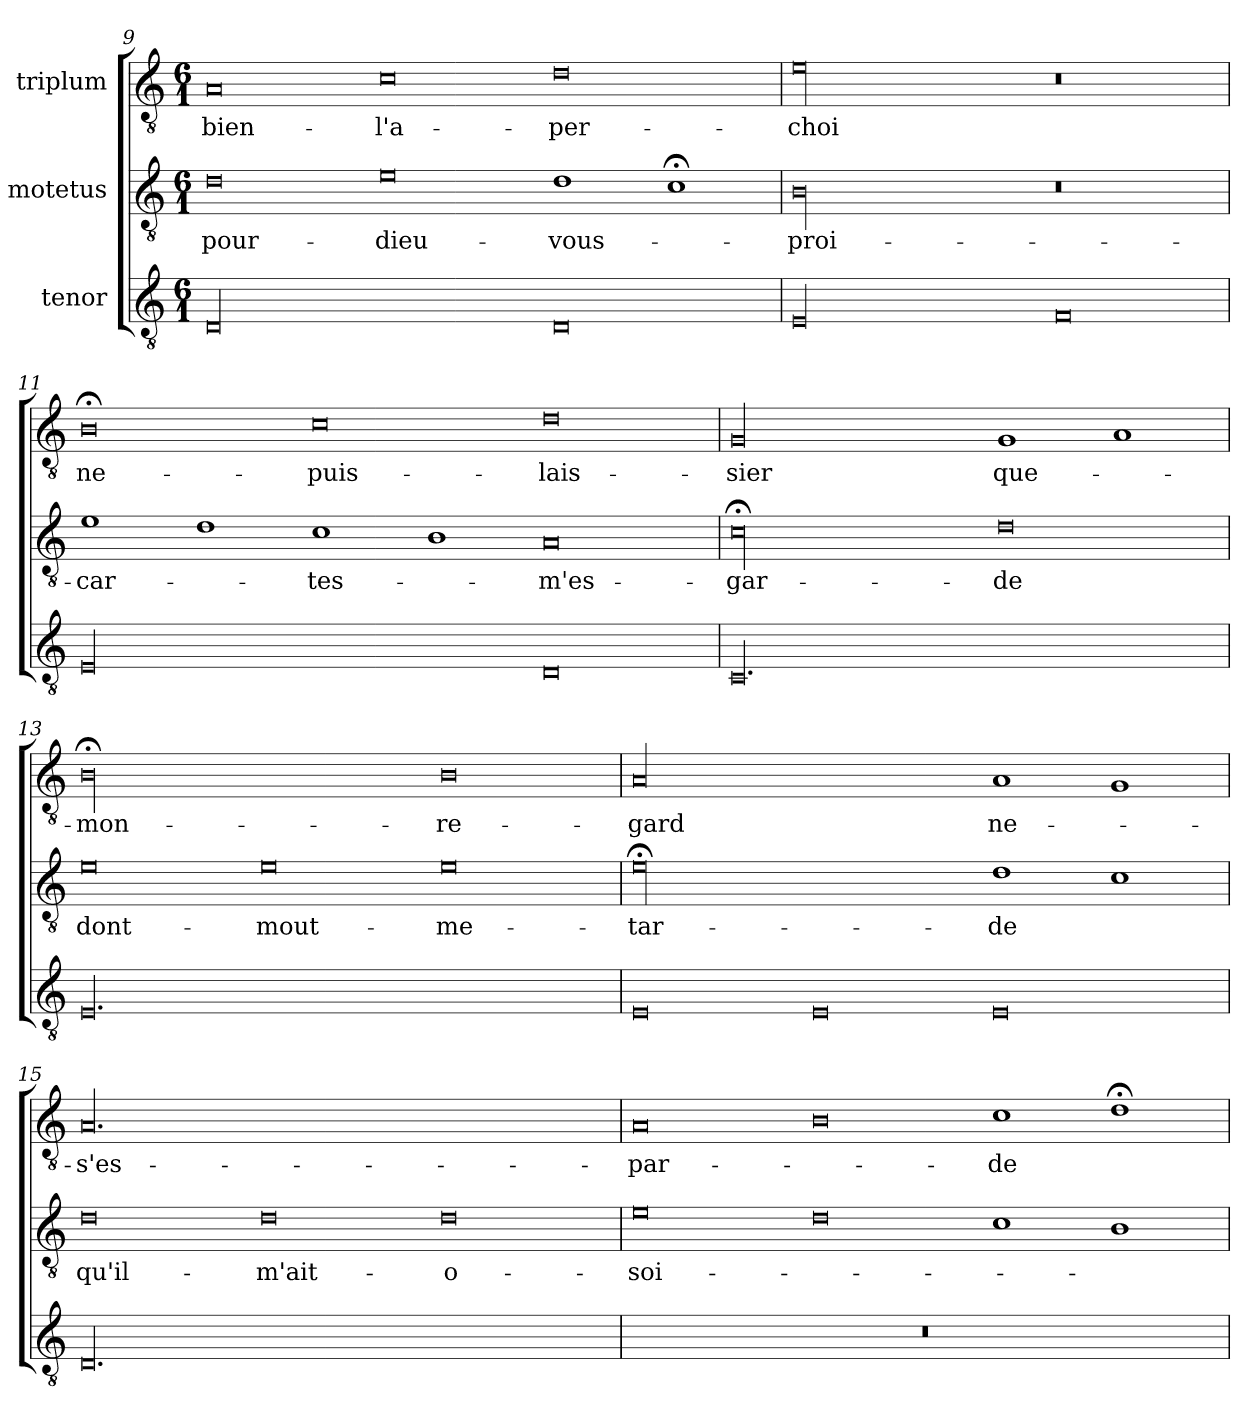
**kern	**kern	**text	**kern	**text
*part3	*part2	*part2	*part1	*part1
*staff3	*staff2	*staff2	*staff1	*staff1
*I"tenor	*I"motetus	*	*I"triplum	*
*clefGv2	*clefGv2	*	*clefGv2	*
*k[]	*k[]	*	*k[]	*
*C:	*C:	*	*C:	*
*M6/1	*M6/1	*	*M6/1	*
=9	=9	=9	=9	=9
00D/	0d\	pour-	0A/	bien-
.	0e\	dieu-	0c\	l'a-
0D/	1d\	vous-	0d\	-per-
.	1c;<\	.	.	.
=10	=10	=10	=10	=10
00E/	00B\	proi-	00e\	-choi
0F/	0r	.	0r	.
=11	=11	=11	=11	=11
00E/	1e\	car-	0B;<\	ne-
.	1d\	.	.	.
.	1c\	tes-	0c\	puis-
.	1B\	.	.	.
0D/	0A/	m'es-	0d\	lais-
=12	=12	=12	=12	=12
00.C/	00c;<\	-gar-	00G/	-sier
.	0d\	-de	1G/	que-
.	.	.	1A/	.
=13	=13	=13	=13	=13
00.E/	0e\	dont-	00B;<\	mon-
.	0e\	mout-	.	.
.	0e\	me-	0B\	re-
=14	=14	=14	=14	=14
0E/	00e;<\	tar-	00A/	-gard
0E/	.	.	.	.
0E/	1d\	-de	1A/	ne-
.	1c\	.	1G/	.
!!LO:PB:g=z
=15	=15	=15	=15	=15
00.D/	0d\	qu'il-	00.A/	s'es-
.	0d\	m'ait-	.	.
.	0d\	o-	.	.
=16	=16	=16	=16	=16
00.r	0e\	soi-	0A/	-par-
.	0d\	.	0B\	.
.	1c\	.	1c\	-de
.	1B\	.	1d;<\	.
=	=	=	=	=
*-	*-	*-	*-	*-
